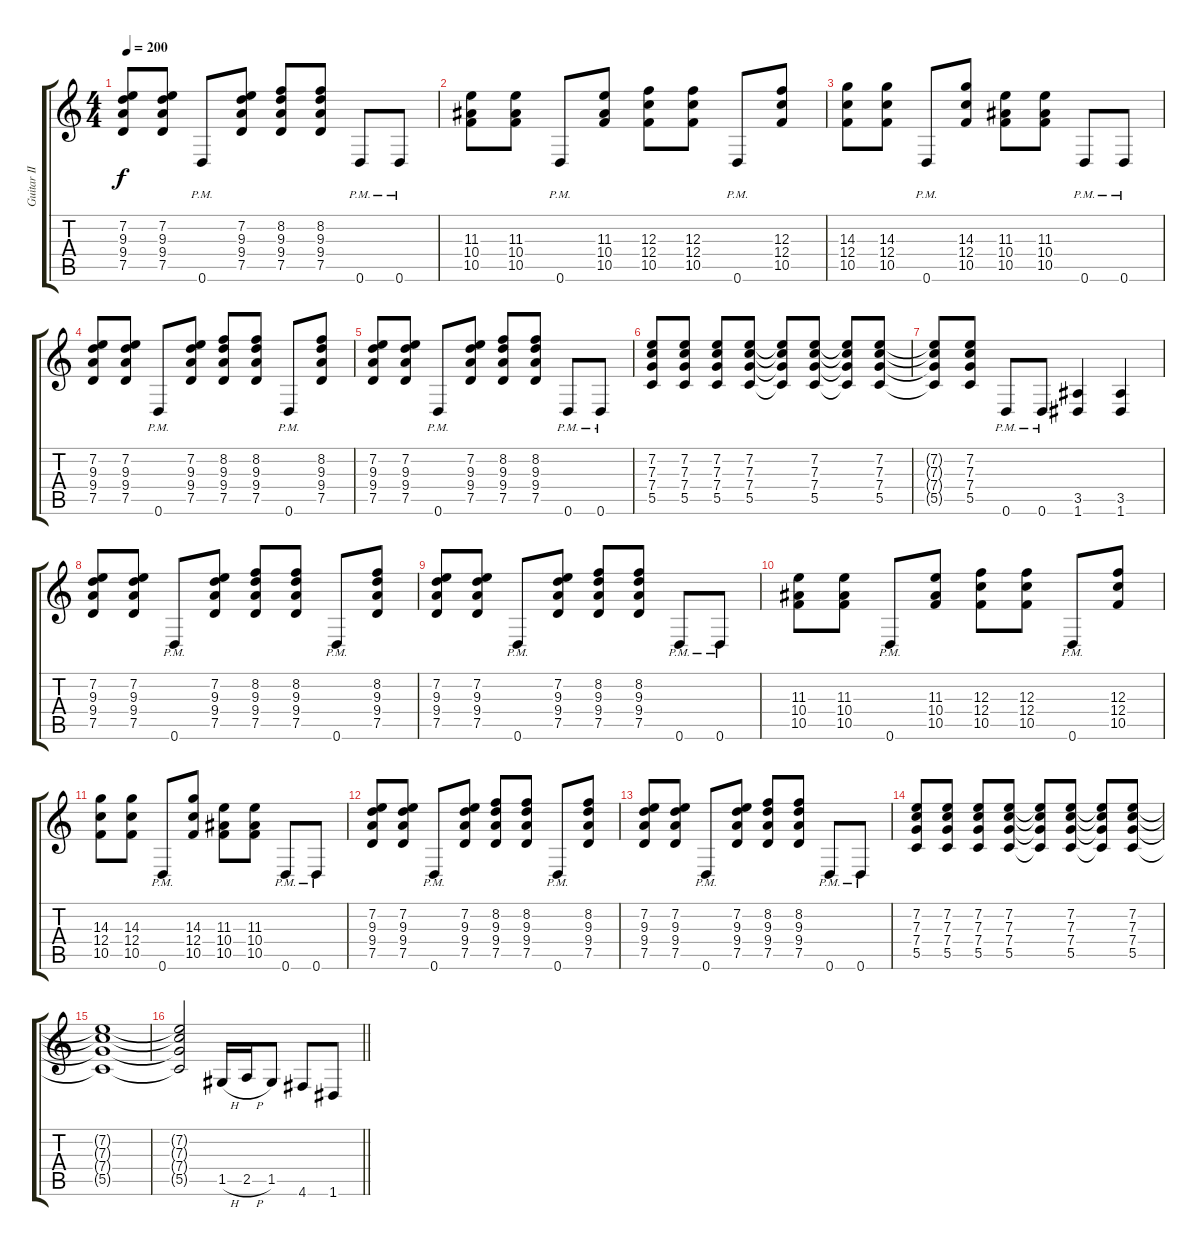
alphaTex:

\track ("Guitar II" "Guitar II") {instrument distortionguitar}
\staff {score tabs}
\tuning (D4 A3 F3 C3 G2 D2) {hide}
\ts (4 4)
\tempo 200
\clef g2
\ks c
(7.2 9.3 9.4 7.5).8{dy f} (7.2 9.3 9.4 7.5).8 0.6{pm}.8 (7.2 9.3 9.4 7.5).8 (8.2 9.3 9.4 7.5).8 (8.2 9.3 9.4 7.5).8 0.6{pm}.8 0.6{pm}.8 |
(11.3 10.4 10.5).8 (11.3 10.4 10.5).8 0.6{pm}.8 (11.3 10.4 10.5).8 (12.3 12.4 10.5).8 (12.3 12.4 10.5).8 0.6{pm}.8 (12.3 12.4 10.5).8 |
(14.3 12.4 10.5).8 (14.3 12.4 10.5).8 0.6{pm}.8 (14.3 12.4 10.5).8 (11.3 10.4 10.5).8 (11.3 10.4 10.5).8 0.6{pm}.8 0.6{pm}.8 |
(7.2 9.3 9.4 7.5).8 (7.2 9.3 9.4 7.5).8 0.6{pm}.8 (7.2 9.3 9.4 7.5).8 (8.2 9.3 9.4 7.5).8 (8.2 9.3 9.4 7.5).8 0.6{pm}.8 (8.2 9.3 9.4 7.5).8 |
(7.2 9.3 9.4 7.5).8 (7.2 9.3 9.4 7.5).8 0.6{pm}.8 (7.2 9.3 9.4 7.5).8 (8.2 9.3 9.4 7.5).8 (8.2 9.3 9.4 7.5).8 0.6{pm}.8 0.6{pm}.8 |
(7.2 7.3 7.4 5.5).8 (7.2 7.3 7.4 5.5).8 (7.2 7.3 7.4 5.5).8 (7.2 7.3 7.4 5.5).8 (7.2{t} 7.3{t} 7.4{t} 5.5{t}).8 (7.2 7.3 7.4 5.5).8 (7.2{t} 7.3{t} 7.4{t} 5.5{t}).8 (7.2 7.3 7.4 5.5).8 |
(7.2{t} 7.3{t} 7.4{t} 5.5{t}).8 (7.2 7.3 7.4 5.5).8 0.6{pm}.8 0.6{pm}.8 (3.5 1.6).4 (3.5 1.6).4 |
(7.2 9.3 9.4 7.5).8 (7.2 9.3 9.4 7.5).8 0.6{pm}.8 (7.2 9.3 9.4 7.5).8 (8.2 9.3 9.4 7.5).8 (8.2 9.3 9.4 7.5).8 0.6{pm}.8 (8.2 9.3 9.4 7.5).8 |
(7.2 9.3 9.4 7.5).8 (7.2 9.3 9.4 7.5).8 0.6{pm}.8 (7.2 9.3 9.4 7.5).8 (8.2 9.3 9.4 7.5).8 (8.2 9.3 9.4 7.5).8 0.6{pm}.8 0.6{pm}.8 |
(11.3 10.4 10.5).8 (11.3 10.4 10.5).8 0.6{pm}.8 (11.3 10.4 10.5).8 (12.3 12.4 10.5).8 (12.3 12.4 10.5).8 0.6{pm}.8 (12.3 12.4 10.5).8 |
(14.3 12.4 10.5).8 (14.3 12.4 10.5).8 0.6{pm}.8 (14.3 12.4 10.5).8 (11.3 10.4 10.5).8 (11.3 10.4 10.5).8 0.6{pm}.8 0.6{pm}.8 |
(7.2 9.3 9.4 7.5).8 (7.2 9.3 9.4 7.5).8 0.6{pm}.8 (7.2 9.3 9.4 7.5).8 (8.2 9.3 9.4 7.5).8 (8.2 9.3 9.4 7.5).8 0.6{pm}.8 (8.2 9.3 9.4 7.5).8 |
(7.2 9.3 9.4 7.5).8 (7.2 9.3 9.4 7.5).8 0.6{pm}.8 (7.2 9.3 9.4 7.5).8 (8.2 9.3 9.4 7.5).8 (8.2 9.3 9.4 7.5).8 0.6{pm}.8 0.6{pm}.8 |
(7.2 7.3 7.4 5.5).8 (7.2 7.3 7.4 5.5).8 (7.2 7.3 7.4 5.5).8 (7.2 7.3 7.4 5.5).8 (7.2{t} 7.3{t} 7.4{t} 5.5{t}).8 (7.2 7.3 7.4 5.5).8 (7.2{t} 7.3{t} 7.4{t} 5.5{t}).8 (7.2 7.3 7.4 5.5).8 |
(7.2{t} 7.3{t} 7.4{t} 5.5{t}).1 |
\barLineRight lightlight
(7.2{t} 7.3{t} 7.4{t} 5.5{t}).2 1.5{h}.16 2.5{h}.16 1.5.8 4.6.8 1.6.8
